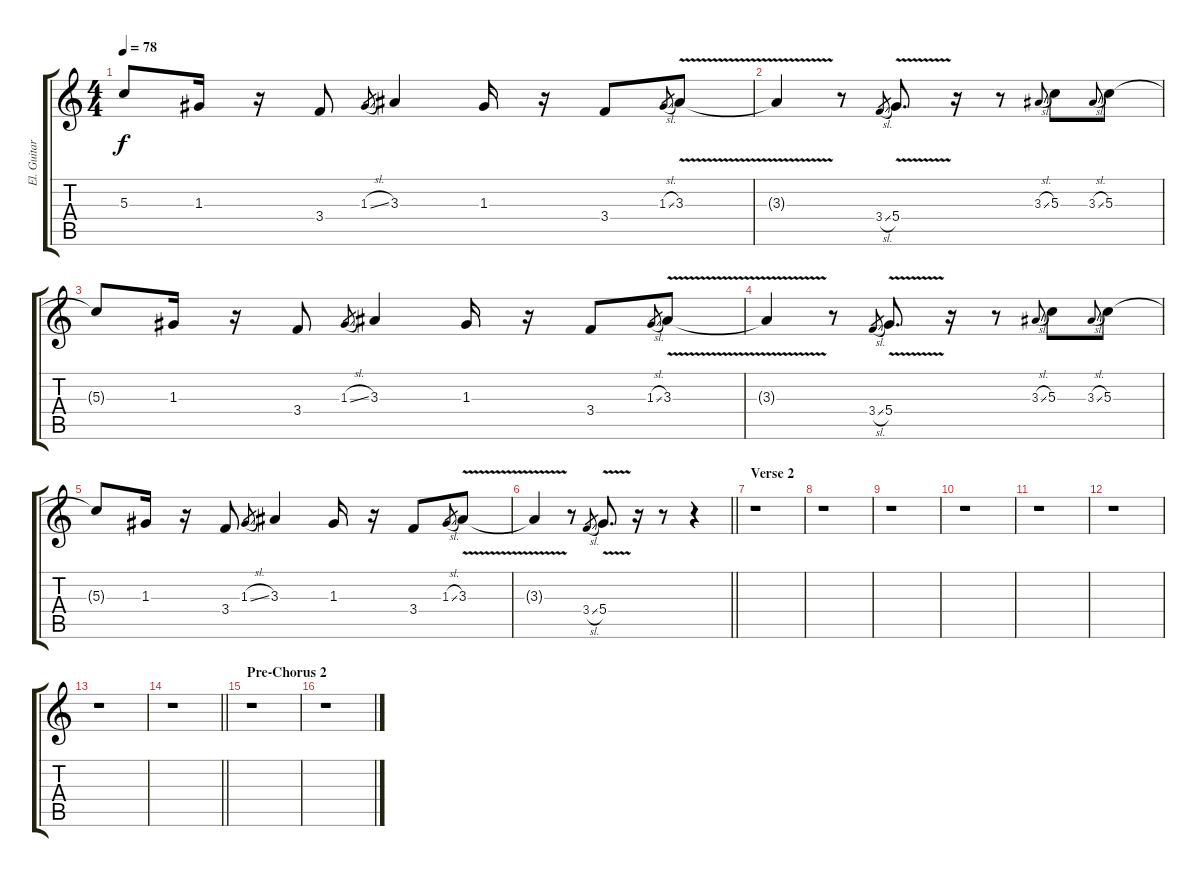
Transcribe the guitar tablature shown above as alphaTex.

\track ("El. Guitar" "El. Guitar") {instrument overdrivenguitar}
\staff {score tabs}
\tuning (E4 B3 G3 D3 A2 E2) {hide}
\ts (4 4)
\tempo 78
\clef g2
\ks c
5.3{t}.8{dy f} 1.3.16 r.16 3.4.8 1.3{sl}.8{gr} 3.3.4 1.3.16 r.16 3.4.8 1.3{sl}.8{gr} 3.3{v}.8 |
3.3{t}.4 r.8 3.4{sl}.8{gr} 5.4{v}.8{d} r.16 r.8 3.3{sl}.8{gr onbeat} 5.3.8 3.3{sl}.8{gr onbeat} 5.3.8 |
5.3{t}.8 1.3.16 r.16 3.4.8 1.3{sl}.8{gr} 3.3.4 1.3.16 r.16 3.4.8 1.3{sl}.8{gr} 3.3{v}.8 |
3.3{t}.4 r.8 3.4{sl}.8{gr} 5.4{v}.8{d} r.16 r.8 3.3{sl}.8{gr onbeat} 5.3.8 3.3{sl}.8{gr onbeat} 5.3.8 |
5.3{t}.8 1.3.16 r.16 3.4.8 1.3{sl}.8{gr} 3.3.4 1.3.16 r.16 3.4.8 1.3{sl}.8{gr} 3.3{v}.8 |
\barLineRight lightlight
3.3{t}.4 r.8 3.4{sl}.8{gr} 5.4{v}.8{d} r.16 r.8 r.4 |
\section ("" "Verse 2")
r.1 |
r.1 |
r.1 |
r.1 |
r.1 |
r.1 |
r.1 |
\barLineRight lightlight
r.1 |
\section ("" "Pre-Chorus 2")
r.1 |
r.1
